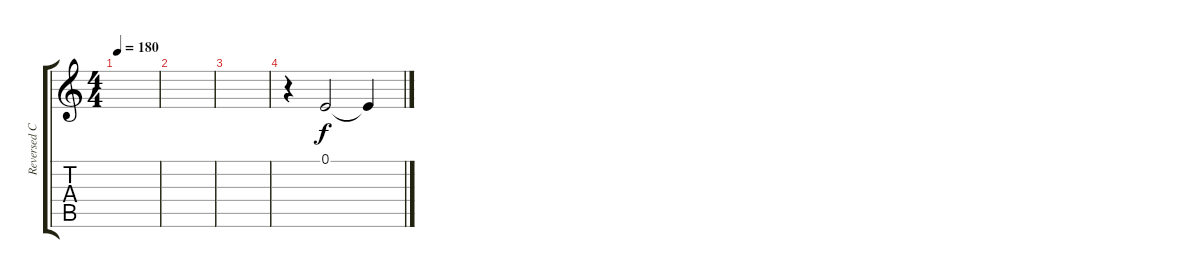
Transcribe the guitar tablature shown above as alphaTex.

\track ("Reversed Cymbal" "Reversed C") {instrument reversecymbal}
\staff {score tabs}
\tuning (E4 B3 G3 D3 A2 E2) {hide}
\ts (4 4)
\tempo 180
\clef g2
\ks c
|
|
|
r.4 0.1.2 0.1{t}.4
